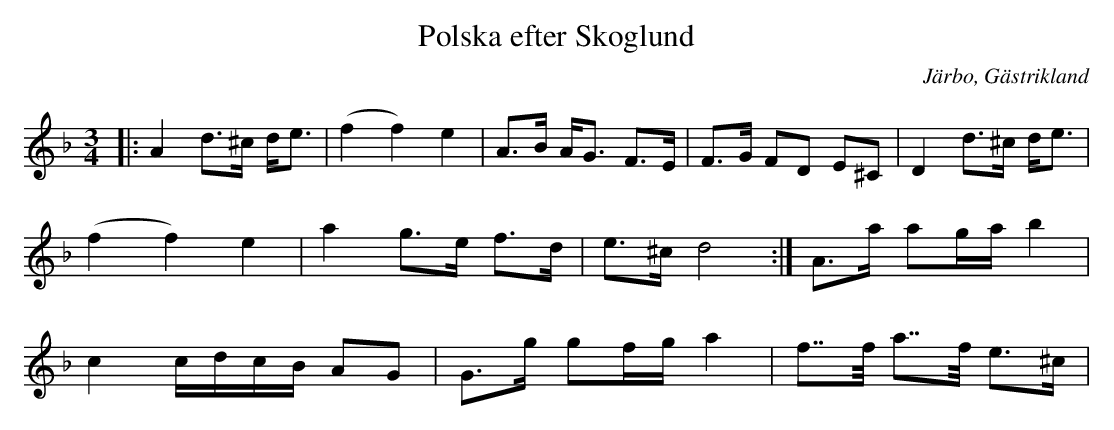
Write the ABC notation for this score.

X:1
T: Polska efter Skoglund
O: Järbo, Gästrikland
M: 3/4
L: 1/16
K: Dm
|:A4 d2>^c2 d2<e2 |(f4f4) e4| A2>B2 A2<G2 F2>E2|F2>G2 F2D2 E2^C2|D4 d2>^c2 d2<e2 |(f4f4) e4|a4 g2>e2 f2>d2|e2>^c2 d8:|A2>a2 a2ga b4|c4 cdcB A2G2|G2>g2 g2fg  a4|f2>>f2 a2>>f2 e2>^c2|
